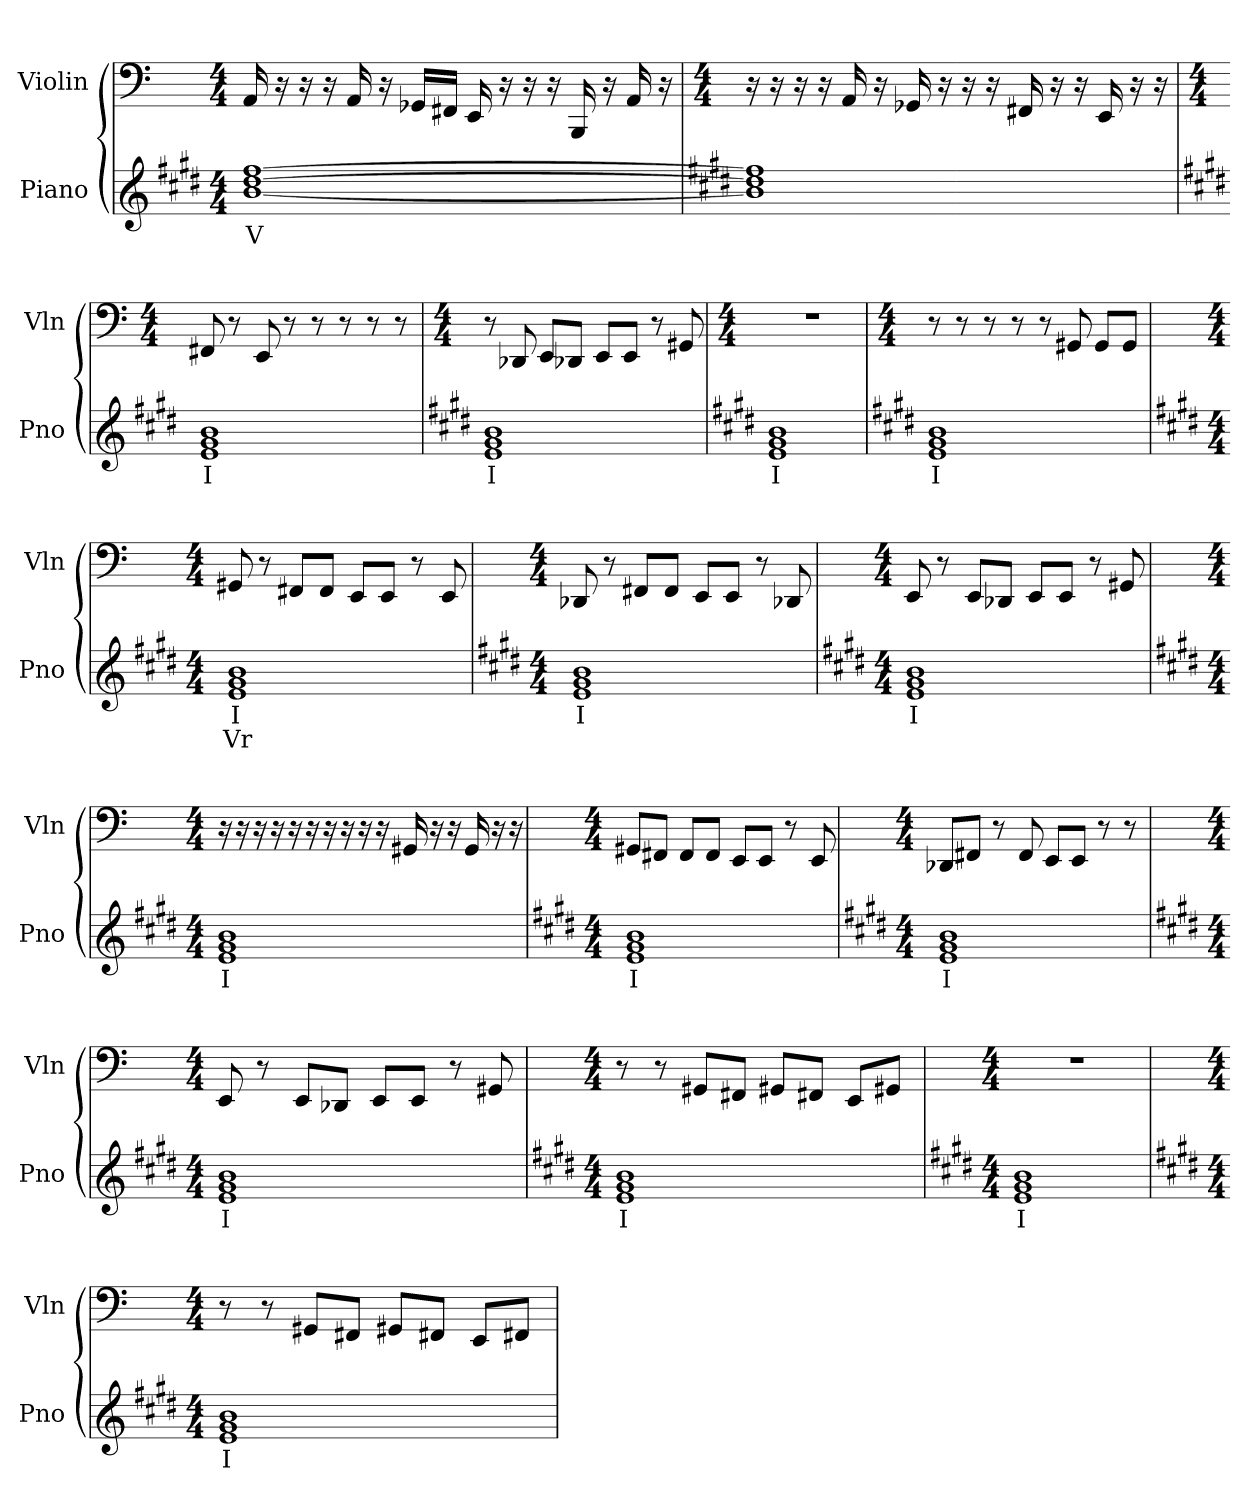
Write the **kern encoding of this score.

**kern	**text	**text	**kern
*part2	*part2	*part2	*part1
*staff2	*staff2	*staff2	*staff1
*I"Piano	*	*	*I"Violin
*I'Pno	*	*	*I'Vln
*k[f#c#g#d#]	*	*	*
*E:	*	*	*
*M4/4	*	*	*M4/4
=	=	=	=
[1b [1dd# [1ff#	V	.	16AA
.	.	.	16r
.	.	.	16r
.	.	.	16r
.	.	.	16AA
.	.	.	16r
.	.	.	16GG-XLL
.	.	.	16FF#XJJ
.	.	.	16EE
.	.	.	16r
.	.	.	16r
.	.	.	16r
.	.	.	16BBB
.	.	.	16r
.	.	.	16AA
.	.	.	16r
=	=	=	=
*k[f#c#g#d#]	*	*	*
*E:	*	*	*
*	*	*	*M4/4
1b] 1dd#] 1ff#]	.	.	16r
.	.	.	16r
.	.	.	16r
.	.	.	16r
.	.	.	16AA
.	.	.	16r
.	.	.	16GG-X
.	.	.	16r
.	.	.	16r
.	.	.	16r
.	.	.	16FF#X
.	.	.	16r
.	.	.	16r
.	.	.	16EE
.	.	.	16r
.	.	.	16r
=	=	=	=
*k[f#c#g#d#]	*	*	*
*E:	*	*	*
*	*	*	*M4/4
1e 1g# 1b	I	.	8FF#X
.	.	.	8r
.	.	.	8EE
.	.	.	8r
.	.	.	8r
.	.	.	8r
.	.	.	8r
.	.	.	8r
=	=	=	=
*k[f#c#g#d#]	*	*	*
*E:	*	*	*
*	*	*	*M4/4
1e 1g# 1b	I	.	8r
.	.	.	8DD-X
.	.	.	8EEL
.	.	.	8DD-XJ
.	.	.	8EEL
.	.	.	8EEJ
.	.	.	8r
.	.	.	8GG#X
=	=	=	=
*k[f#c#g#d#]	*	*	*
*E:	*	*	*
*	*	*	*M4/4
1e 1g# 1b	I	.	1r
=	=	=	=
*k[f#c#g#d#]	*	*	*
*E:	*	*	*
*	*	*	*M4/4
1e 1g# 1b	I	.	8r
.	.	.	8r
.	.	.	8r
.	.	.	8r
.	.	.	8r
.	.	.	8GG#X
.	.	.	8GG#L
.	.	.	8GG#J
=	=	=	=
*k[f#c#g#d#]	*	*	*
*E:	*	*	*
*M4/4	*	*	*M4/4
1e 1g# 1b	I	Vr	8GG#X
.	.	.	8r
.	.	.	8FF#XL
.	.	.	8FF#J
.	.	.	8EEL
.	.	.	8EEJ
.	.	.	8r
.	.	.	8EE
=	=	=	=
*k[f#c#g#d#]	*	*	*
*E:	*	*	*
*M4/4	*	*	*M4/4
1e 1g# 1b	I	.	8DD-X
.	.	.	8r
.	.	.	8FF#XL
.	.	.	8FF#J
.	.	.	8EEL
.	.	.	8EEJ
.	.	.	8r
.	.	.	8DD-X
=	=	=	=
*k[f#c#g#d#]	*	*	*
*E:	*	*	*
*M4/4	*	*	*M4/4
1e 1g# 1b	I	.	8EE
.	.	.	8r
.	.	.	8EEL
.	.	.	8DD-XJ
.	.	.	8EEL
.	.	.	8EEJ
.	.	.	8r
.	.	.	8GG#X
=	=	=	=
*k[f#c#g#d#]	*	*	*
*E:	*	*	*
*M4/4	*	*	*M4/4
1e 1g# 1b	I	.	16r
.	.	.	16r
.	.	.	16r
.	.	.	16r
.	.	.	16r
.	.	.	16r
.	.	.	16r
.	.	.	16r
.	.	.	16r
.	.	.	16r
.	.	.	16GG#X
.	.	.	16r
.	.	.	16r
.	.	.	16GG#
.	.	.	16r
.	.	.	16r
=	=	=	=
*k[f#c#g#d#]	*	*	*
*E:	*	*	*
*M4/4	*	*	*M4/4
1e 1g# 1b	I	.	8GG#XL
.	.	.	8FF#XJ
.	.	.	8FF#L
.	.	.	8FF#J
.	.	.	8EEL
.	.	.	8EEJ
.	.	.	8r
.	.	.	8EE
=	=	=	=
*k[f#c#g#d#]	*	*	*
*E:	*	*	*
*M4/4	*	*	*M4/4
1e 1g# 1b	I	.	8DD-XL
.	.	.	8FF#XJ
.	.	.	8r
.	.	.	8FF#
.	.	.	8EEL
.	.	.	8EEJ
.	.	.	8r
.	.	.	8r
=	=	=	=
*k[f#c#g#d#]	*	*	*
*E:	*	*	*
*M4/4	*	*	*M4/4
1e 1g# 1b	I	.	8EE
.	.	.	8r
.	.	.	8EEL
.	.	.	8DD-XJ
.	.	.	8EEL
.	.	.	8EEJ
.	.	.	8r
.	.	.	8GG#X
=	=	=	=
*k[f#c#g#d#]	*	*	*
*E:	*	*	*
*M4/4	*	*	*M4/4
1e 1g# 1b	I	.	8r
.	.	.	8r
.	.	.	8GG#XL
.	.	.	8FF#XJ
.	.	.	8GG#XL
.	.	.	8FF#XJ
.	.	.	8EEL
.	.	.	8GG#XJ
=	=	=	=
*k[f#c#g#d#]	*	*	*
*E:	*	*	*
*M4/4	*	*	*M4/4
1e 1g# 1b	I	.	1r
=	=	=	=
*k[f#c#g#d#]	*	*	*
*E:	*	*	*
*M4/4	*	*	*M4/4
1e 1g# 1b	I	.	8r
.	.	.	8r
.	.	.	8GG#XL
.	.	.	8FF#XJ
.	.	.	8GG#XL
.	.	.	8FF#XJ
.	.	.	8EEL
.	.	.	8FF#XJ
=	=	=	=
*-	*-	*-	*-
